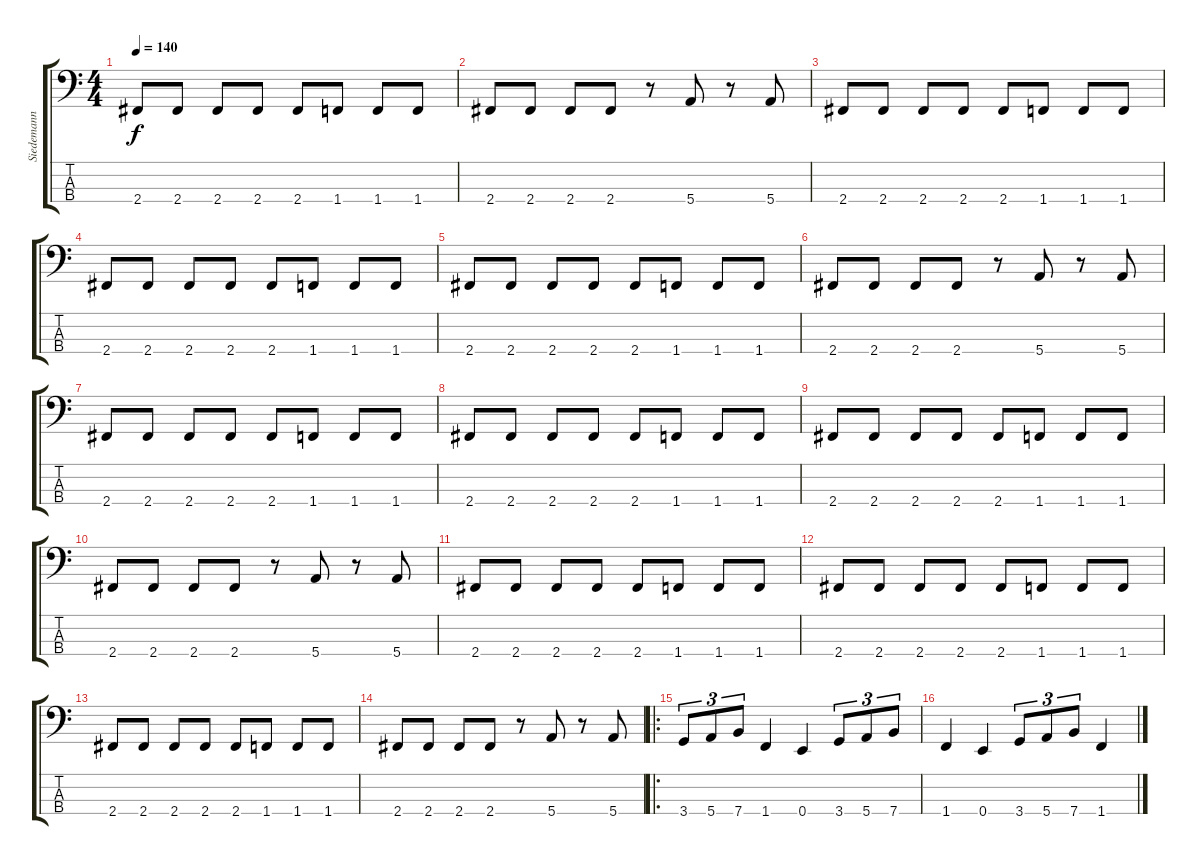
\track ("Siedemann" "Siedemann") {instrument electricbassfinger}
\staff {score tabs}
\tuning (G2 D2 A1 E1) {hide}
\ts (4 4)
\tempo 140
\clef f4
\ks c
2.4.8{dy f} 2.4.8 2.4.8 2.4.8 2.4.8 1.4.8 1.4.8 1.4.8 |
2.4.8 2.4.8 2.4.8 2.4.8 r.8 5.4.8 r.8 5.4.8 |
2.4.8 2.4.8 2.4.8 2.4.8 2.4.8 1.4.8 1.4.8 1.4.8 |
2.4.8 2.4.8 2.4.8 2.4.8 2.4.8 1.4.8 1.4.8 1.4.8 |
2.4.8 2.4.8 2.4.8 2.4.8 2.4.8 1.4.8 1.4.8 1.4.8 |
2.4.8 2.4.8 2.4.8 2.4.8 r.8 5.4.8 r.8 5.4.8 |
2.4.8 2.4.8 2.4.8 2.4.8 2.4.8 1.4.8 1.4.8 1.4.8 |
2.4.8 2.4.8 2.4.8 2.4.8 2.4.8 1.4.8 1.4.8 1.4.8 |
2.4.8 2.4.8 2.4.8 2.4.8 2.4.8 1.4.8 1.4.8 1.4.8 |
2.4.8 2.4.8 2.4.8 2.4.8 r.8 5.4.8 r.8 5.4.8 |
2.4.8 2.4.8 2.4.8 2.4.8 2.4.8 1.4.8 1.4.8 1.4.8 |
2.4.8 2.4.8 2.4.8 2.4.8 2.4.8 1.4.8 1.4.8 1.4.8 |
2.4.8 2.4.8 2.4.8 2.4.8 2.4.8 1.4.8 1.4.8 1.4.8 |
2.4.8 2.4.8 2.4.8 2.4.8 r.8 5.4.8 r.8 5.4.8 |
\ro
3.4.8{tu (3 2)} 5.4.8{tu (3 2)} 7.4.8{tu (3 2)} 1.4.4 0.4.4 3.4.8{tu (3 2)} 5.4.8{tu (3 2)} 7.4.8{tu (3 2)} |
1.4.4 0.4.4 3.4.8{tu (3 2)} 5.4.8{tu (3 2)} 7.4.8{tu (3 2)} 1.4.4
